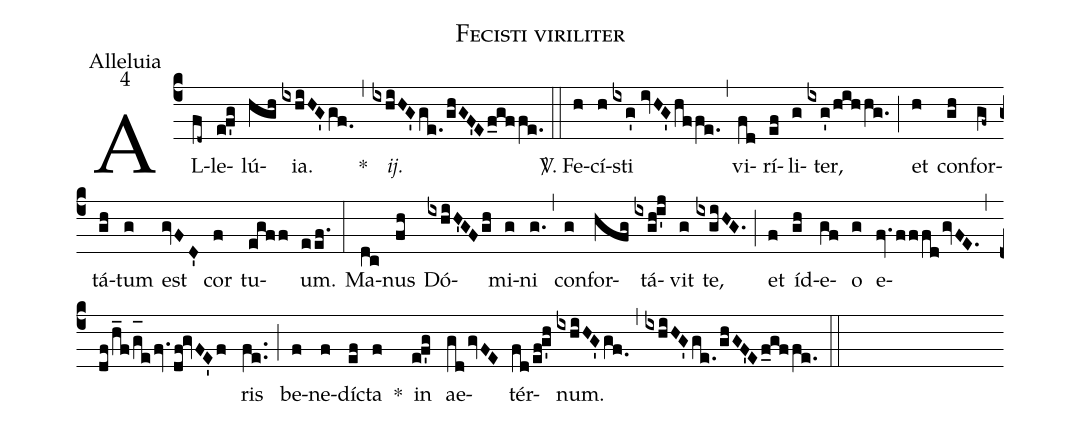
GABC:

name:Fecisti viriliter;
office-part:Alleluia;
mode:4;
%%
(c4) AL(fd~)le(ef'g)lú(hgh){ia}.(ixhiHG'gf.0) <clear>*(,) <i>ij.</i>(ixhiHG'ge./ghGF'Ef_gffe.) (::) <sp>V/</sp>. Fe(h)cí(h)sti(ixg'//ivHG'hffe.) (,) vi(fd)rí(ef)li(g)ter,(ixg'/hihhg.) (;) et(h) con(gh)for(gf~)tá(gh)tum(g) est(gvFD') cor(f) tu(egff)um.(eef.) (:) Ma(dc)nus(fh) Dó(ixhiH'GFgh)mi(g)ni(g.) (,) con(g)for(hfg)tá(ixgh!i'j)vit(g) te,(ixgiHG.) (;) et(f) íd(gh)e(gf)o(g) e(fv.fffdgvFE.)(,)(df/!h_f/!g_[oh:h]e/!fv.df!gvFE'f)ris(fe..) (;) be(f)ne(f)dí(ef)cta(f) *() in(ef'g) ae(gdgvFE)tér(fd/ef!g'h)num.(ixhiHG'gf.0) (,) (ixhiHG'/!ge./!ghGF'Ef_gffe.) (::)
